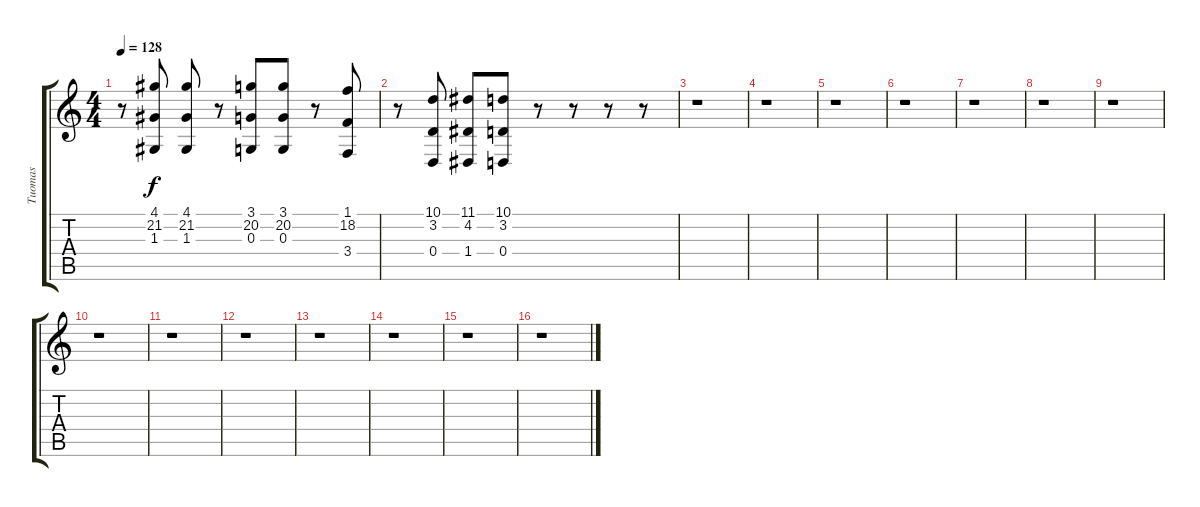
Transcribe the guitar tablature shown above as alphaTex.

\track ("Tuomas" "Tuomas") {instrument stringensemble1}
\staff {score tabs}
\tuning (E4 B3 G3 D3 A2 E2) {hide}
\ts (4 4)
\tempo 128
\clef g2
\ks c
r.8{dy f} (4.1 21.2 1.3).8 (4.1 21.2 1.3).8 r.8 (3.1 20.2 0.3).8 (3.1 20.2 0.3).8 r.8 (1.1 18.2 3.4).8 |
r.8 (10.1 3.2 0.4).8 (11.1 4.2 1.4).8 (10.1 3.2 0.4).8 r.8 r.8 r.8 r.8 |
r.1 |
r.1 |
r.1 |
r.1 |
r.1 |
r.1 |
r.1 |
r.1 |
r.1 |
r.1 |
r.1 |
r.1 |
r.1 |
r.1
